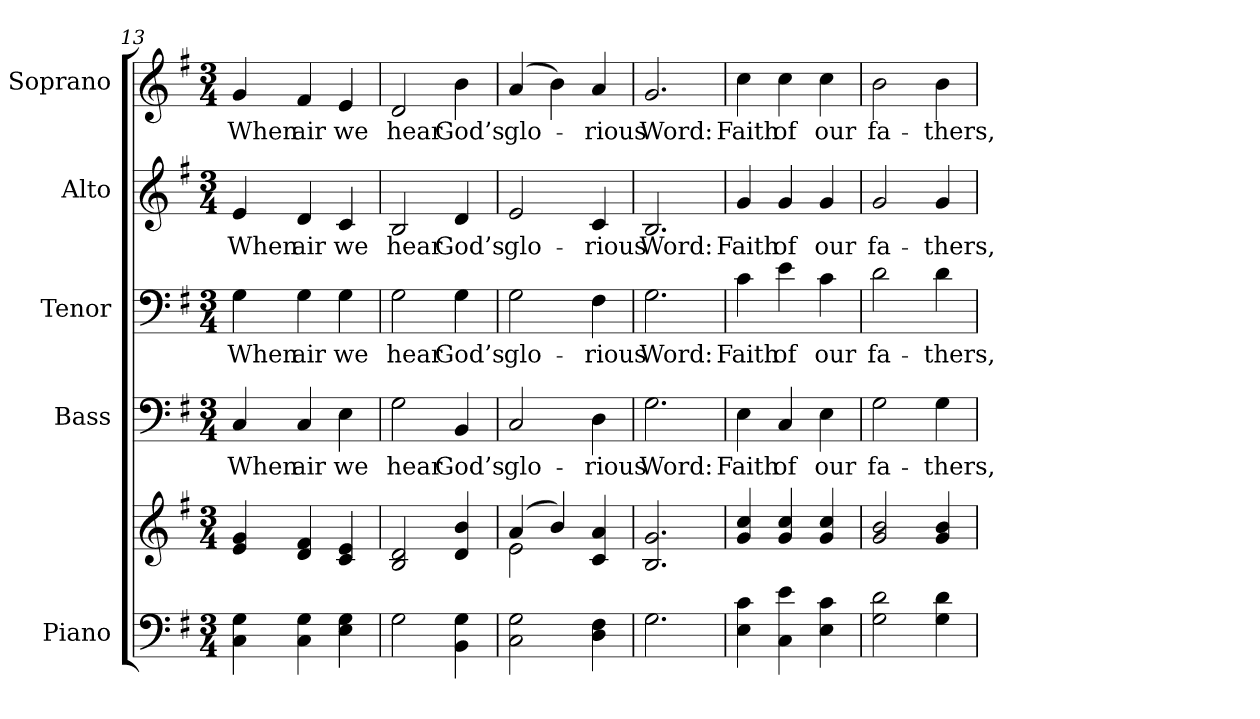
**kern	**kern	**kern	**text	**kern	**text	**kern	**text	**kern	**text
*part5	*part5	*part4	*part4	*part3	*part3	*part2	*part2	*part1	*part1
*staff6	*staff5	*staff4	*staff4	*staff3	*staff3	*staff2	*staff2	*staff1	*staff1
*I"Piano	*	*I"Bass	*	*I"Tenor	*	*I"Alto	*	*I"Soprano	*
*I'Pno.	*	*I'B.	*	*I'T.	*	*I'A.	*	*I'S.	*
!!LO:PB:g=z
*clefF4	*clefG2	*clefF4	*	*clefF4	*	*clefG2	*	*clefG2	*
*k[f#]	*k[f#]	*k[f#]	*	*k[f#]	*	*k[f#]	*	*k[f#]	*
*G:	*G:	*G:	*	*G:	*	*G:	*	*G:	*
*M3/4	*M3/4	*M3/4	*	*M3/4	*	*M3/4	*	*M3/4	*
=13	=13	=13	=13	=13	=13	=13	=13	=13	=13
!	!	!	!LO:LY:b:color=#000000	!	!	!	!	!	!
!	!	!	!	!	!LO:LY:b:color=#000000	!	!	!	!
!	!	!	!	!	!	!	!LO:LY:b:color=#000000	!	!
!	!	!	!	!	!	!	!	!	!LO:LY:b:color=#000000
4Ci\ 4Gi	4ei/ 4gi	4Ci/	When	4Gi\	When	4ei/	When	4gi/	When
!	!	!	!LO:LY:b:color=#000000	!	!	!	!	!	!
!	!	!	!	!	!LO:LY:b:color=#000000	!	!	!	!
!	!	!	!	!	!	!	!LO:LY:b:color=#000000	!	!
!	!	!	!	!	!	!	!	!	!LO:LY:b:color=#000000
4Ci\ 4Gi	4di/ 4f#i	4Ci/	air	4Gi\	air	4di/	air	4f#i/	air
!	!	!	!LO:LY:b:color=#000000	!	!	!	!	!	!
!	!	!	!	!	!LO:LY:b:color=#000000	!	!	!	!
!	!	!	!	!	!	!	!LO:LY:b:color=#000000	!	!
!	!	!	!	!	!	!	!	!	!LO:LY:b:color=#000000
4Ei\ 4Gi	4ci/ 4ei	4Ei\	we	4Gi\	we	4ci/	we	4ei/	we
=14	=14	=14	=14	=14	=14	=14	=14	=14	=14
!	!	!	!LO:LY:b:color=#000000	!	!	!	!	!	!
!	!	!	!	!	!LO:LY:b:color=#000000	!	!	!	!
!	!	!	!	!	!	!	!LO:LY:b:color=#000000	!	!
!	!	!	!	!	!	!	!	!	!LO:LY:b:color=#000000
2Gi\	2Bi/ 2di	2Gi\	hear	2Gi\	hear	2Bi/	hear	2di/	hear
!	!	!	!LO:LY:b:color=#000000	!	!	!	!	!	!
!	!	!	!	!	!LO:LY:b:color=#000000	!	!	!	!
!	!	!	!	!	!	!	!LO:LY:b:color=#000000	!	!
!	!	!	!	!	!	!	!	!	!LO:LY:b:color=#000000
4BBi\ 4Gi	4di/ 4bi	4BBi/	God’s	4Gi\	God’s	4di/	God’s	4bi\	God’s
=15	=15	=15	=15	=15	=15	=15	=15	=15	=15
*	*^	*	*	*	*	*	*	*	*
!	!	!	!	!LO:LY:b:color=#000000	!	!	!	!	!	!
!	!	!	!	!	!	!LO:LY:b:color=#000000	!	!	!	!
!	!	!	!	!	!	!	!	!LO:LY:b:color=#000000	!	!
!	!	!	!	!	!	!	!	!	!	!LO:LY:b:color=#000000
2Ci\ 2Gi	(4ai/	2ei\	2Ci/	glo-	2Gi\	glo-	2ei/	glo-	(4ai/	glo-
.	4bi/)	.	.	.	.	.	.	.	4bi\)	.
!	!	!	!	!LO:LY:b:color=#000000	!	!	!	!	!	!
!	!	!	!	!	!	!LO:LY:b:color=#000000	!	!	!	!
!	!	!	!	!	!	!	!	!LO:LY:b:color=#000000	!	!
!	!	!	!	!	!	!	!	!	!	!LO:LY:b:color=#000000
4Di\ 4F#i	4ci/ 4ai	4ryy	4Di\	-rious	4F#i\	-rious	4ci/	-rious	4ai/	-rious
*	*v	*v	*	*	*	*	*	*	*	*
!!LO:PB:g=z
=16	=16	=16	=16	=16	=16	=16	=16	=16	=16
*	*^	*	*	*	*	*	*	*	*
!	!	!	!	!LO:LY:b:color=#000000	!	!	!	!	!	!
*	*v	*v	*	*	*	*	*	*	*	*
*	*^	*	*	*	*	*	*	*	*
!	!	!	!	!	!	!LO:LY:b:color=#000000	!	!	!	!
*	*v	*v	*	*	*	*	*	*	*	*
*	*^	*	*	*	*	*	*	*	*
!	!	!	!	!	!	!	!	!LO:LY:b:color=#000000	!	!
*	*v	*v	*	*	*	*	*	*	*	*
*	*^	*	*	*	*	*	*	*	*
!	!	!	!	!	!	!	!	!	!	!LO:LY:b:color=#000000
*	*v	*v	*	*	*	*	*	*	*	*
2.Gi\	2.Bi/ 2.gi	2.Gi\	Word:	2.Gi\	Word:	2.Bi/	Word:	2.gi/	Word:
=17	=17	=17	=17	=17	=17	=17	=17	=17	=17
!	!	!	!LO:LY:b:color=#000000	!	!	!	!	!	!
!	!	!	!	!	!LO:LY:b:color=#000000	!	!	!	!
!	!	!	!	!	!	!	!LO:LY:b:color=#000000	!	!
!	!	!	!	!	!	!	!	!	!LO:LY:b:color=#000000
4Ei\ 4ci	4gi/ 4cci	4Ei\	Faith	4ci\	Faith	4gi/	Faith	4cci\	Faith
!	!	!	!LO:LY:b:color=#000000	!	!	!	!	!	!
!	!	!	!	!	!LO:LY:b:color=#000000	!	!	!	!
!	!	!	!	!	!	!	!LO:LY:b:color=#000000	!	!
!	!	!	!	!	!	!	!	!	!LO:LY:b:color=#000000
4Ci\ 4ei	4gi/ 4cci	4Ci/	of	4ei\	of	4gi/	of	4cci\	of
!	!	!	!LO:LY:b:color=#000000	!	!	!	!	!	!
!	!	!	!	!	!LO:LY:b:color=#000000	!	!	!	!
!	!	!	!	!	!	!	!LO:LY:b:color=#000000	!	!
!	!	!	!	!	!	!	!	!	!LO:LY:b:color=#000000
4Ei\ 4ci	4gi/ 4cci	4Ei\	our	4ci\	our	4gi/	our	4cci\	our
=18	=18	=18	=18	=18	=18	=18	=18	=18	=18
!	!	!	!LO:LY:b:color=#000000	!	!	!	!	!	!
!	!	!	!	!	!LO:LY:b:color=#000000	!	!	!	!
!	!	!	!	!	!	!	!LO:LY:b:color=#000000	!	!
!	!	!	!	!	!	!	!	!	!LO:LY:b:color=#000000
2Gi\ 2di	2gi/ 2bi	2Gi\	fa-	2di\	fa-	2gi/	fa-	2bi\	fa-
!	!	!	!LO:LY:b:color=#000000	!	!	!	!	!	!
!	!	!	!	!	!LO:LY:b:color=#000000	!	!	!	!
!	!	!	!	!	!	!	!LO:LY:b:color=#000000	!	!
!	!	!	!	!	!	!	!	!	!LO:LY:b:color=#000000
4Gi\ 4di	4gi/ 4bi	4Gi\	-thers,	4di\	-thers,	4gi/	-thers,	4bi\	-thers,
=	=	=	=	=	=	=	=	=	=
*-	*-	*-	*-	*-	*-	*-	*-	*-	*-
